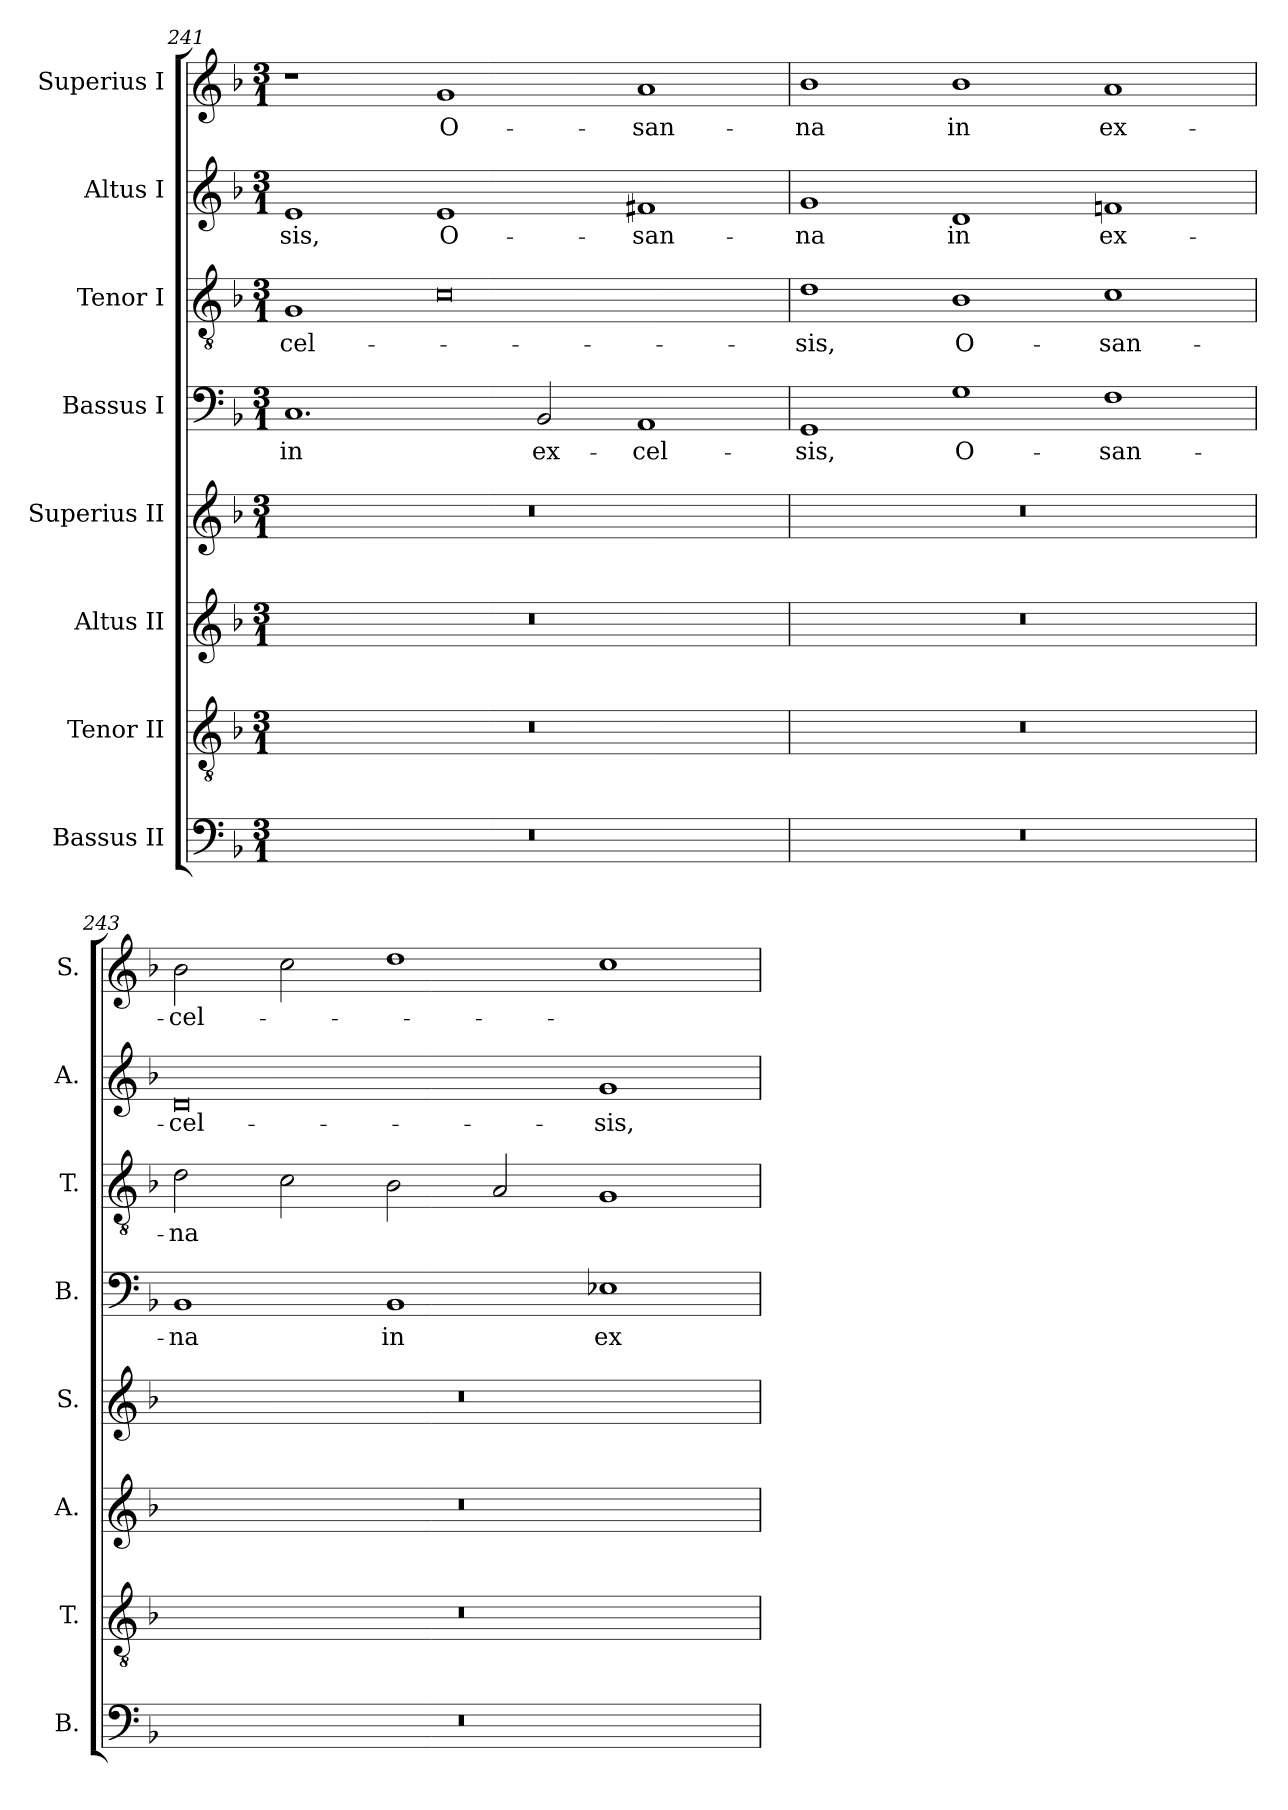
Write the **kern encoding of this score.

**kern	**kern	**kern	**kern	**kern	**text	**kern	**text	**kern	**text	**kern	**text
*part8	*part7	*part6	*part5	*part4	*part4	*part3	*part3	*part2	*part2	*part1	*part1
*staff8	*staff7	*staff6	*staff5	*staff4	*staff4	*staff3	*staff3	*staff2	*staff2	*staff1	*staff1
*I"Bassus II	*I"Tenor II	*I"Altus II	*I"Superius II	*I"Bassus I	*	*I"Tenor I	*	*I"Altus I	*	*I"Superius I	*
*I'B.	*I'T.	*I'A.	*I'S.	*I'B.	*	*I'T.	*	*I'A.	*	*I'S.	*
*clefF4	*clefGv2	*clefG2	*clefG2	*clefF4	*	*clefGv2	*	*clefG2	*	*clefG2	*
*	*ITrd7c12	*	*	*	*	*ITrd7c12	*	*	*	*	*
*k[b-]	*k[b-]	*k[b-]	*k[b-]	*k[b-]	*	*k[b-]	*	*k[b-]	*	*k[b-]	*
*d:	*d:	*d:	*d:	*d:	*	*d:	*	*d:	*	*d:	*
*M3/1	*M3/1	*M3/1	*M3/1	*M3/1	*	*M3/1	*	*M3/1	*	*M3/1	*
=241	=241	=241	=241	=241	=241	=241	=241	=241	=241	=241	=241
!LO:N:vis=1	!LO:N:vis=1	!LO:N:vis=1	!LO:N:vis=1	!	!LO:LY:b	!	!LO:LY:b	!	!LO:LY:b	!	!
0.r	0.r	0.r	0.r	1.C	in	1GG	-cel-	1e	-sis,	1r	.
!	!	!	!	!	!	!	!	!	!LO:LY:b	!	!LO:LY:b
.	.	.	.	.	.	0C	.	1e	O-	1g	O-
!	!	!	!	!	!LO:LY:b	!	!	!	!	!	!
.	.	.	.	2BB-/	ex-	.	.	.	.	.	.
!	!	!	!	!	!LO:LY:b	!	!	!	!LO:LY:b	!	!LO:LY:b
.	.	.	.	1AA	-cel-	.	.	1f#X	-san-	1a	-san-
!!LO:PB:g=z
=242	=242	=242	=242	=242	=242	=242	=242	=242	=242	=242	=242
!LO:N:vis=1	!LO:N:vis=1	!LO:N:vis=1	!LO:N:vis=1	!	!LO:LY:b	!	!LO:LY:b	!	!LO:LY:b	!	!LO:LY:b
0.r	0.r	0.r	0.r	1GG	-sis,	1D	-sis,	1g	-na	1b-	-na
!	!	!	!	!	!LO:LY:b	!	!LO:LY:b	!	!LO:LY:b	!	!LO:LY:b
.	.	.	.	1G	O-	1BB-	O-	1d	in	1b-	in
!	!	!	!	!	!LO:LY:b	!	!LO:LY:b	!	!LO:LY:b	!	!LO:LY:b
.	.	.	.	1F	-san-	1C	-san-	1fn	ex-	1a	ex-
=243	=243	=243	=243	=243	=243	=243	=243	=243	=243	=243	=243
!LO:N:vis=1	!LO:N:vis=1	!LO:N:vis=1	!LO:N:vis=1	!	!LO:LY:b	!	!LO:LY:b	!	!LO:LY:b	!	!LO:LY:b
0.r	0.r	0.r	0.r	1BB-	-na	2D\	-na	0d	-cel-	2b-\	-cel-
.	.	.	.	.	.	2C\	.	.	.	2cc\	.
!	!	!	!	!	!LO:LY:b	!	!	!	!	!	!
.	.	.	.	1BB-	in	2BB-\	.	.	.	1dd	.
.	.	.	.	.	.	2AA/	.	.	.	.	.
!	!	!	!	!	!LO:LY:b	!	!	!	!LO:LY:b	!	!
.	.	.	.	1E-X	ex-	1GG	.	1g	-sis,	1cc	.
=	=	=	=	=	=	=	=	=	=	=	=
*-	*-	*-	*-	*-	*-	*-	*-	*-	*-	*-	*-
